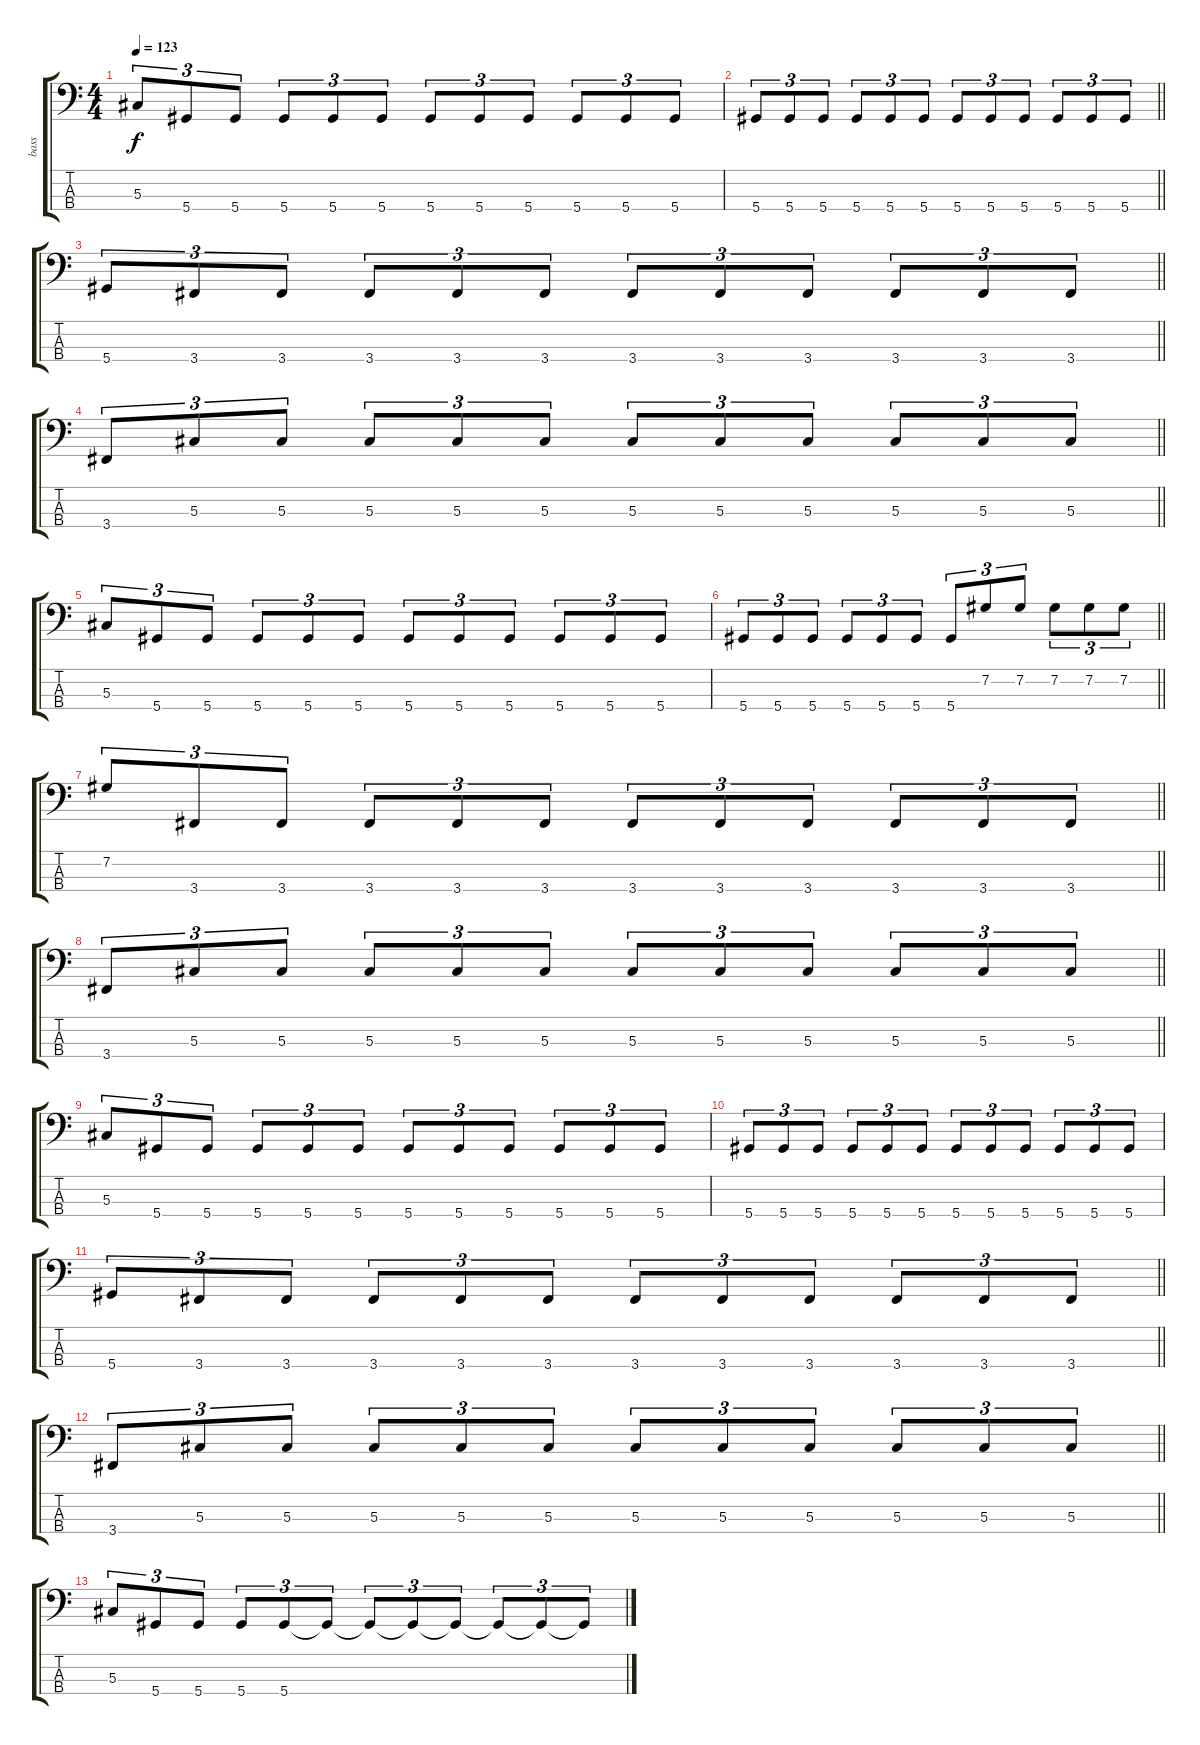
\track ("bass " "bass ") {instrument electricguitarjazz}
\staff {score tabs}
\tuning (Gb2 Db2 Ab1 Eb1) {hide}
\ts (4 4)
\tempo 123
\clef f4
\ks c
5.3.8{tu (3 2) dy f} 5.4.8{tu (3 2)} 5.4.8{tu (3 2)} 5.4.8{tu (3 2)} 5.4.8{tu (3 2)} 5.4.8{tu (3 2)} 5.4.8{tu (3 2)} 5.4.8{tu (3 2)} 5.4.8{tu (3 2)} 5.4.8{tu (3 2)} 5.4.8{tu (3 2)} 5.4.8{tu (3 2)} |
\barLineRight lightlight
5.4.8{tu (3 2)} 5.4.8{tu (3 2)} 5.4.8{tu (3 2)} 5.4.8{tu (3 2)} 5.4.8{tu (3 2)} 5.4.8{tu (3 2)} 5.4.8{tu (3 2)} 5.4.8{tu (3 2)} 5.4.8{tu (3 2)} 5.4.8{tu (3 2)} 5.4.8{tu (3 2)} 5.4.8{tu (3 2)} |
\barLineRight lightlight
5.4.8{tu (3 2)} 3.4.8{tu (3 2)} 3.4.8{tu (3 2)} 3.4.8{tu (3 2)} 3.4.8{tu (3 2)} 3.4.8{tu (3 2)} 3.4.8{tu (3 2)} 3.4.8{tu (3 2)} 3.4.8{tu (3 2)} 3.4.8{tu (3 2)} 3.4.8{tu (3 2)} 3.4.8{tu (3 2)} |
\barLineRight lightlight
3.4.8{tu (3 2)} 5.3.8{tu (3 2)} 5.3.8{tu (3 2)} 5.3.8{tu (3 2)} 5.3.8{tu (3 2)} 5.3.8{tu (3 2)} 5.3.8{tu (3 2)} 5.3.8{tu (3 2)} 5.3.8{tu (3 2)} 5.3.8{tu (3 2)} 5.3.8{tu (3 2)} 5.3.8{tu (3 2)} |
5.3.8{tu (3 2)} 5.4.8{tu (3 2)} 5.4.8{tu (3 2)} 5.4.8{tu (3 2)} 5.4.8{tu (3 2)} 5.4.8{tu (3 2)} 5.4.8{tu (3 2)} 5.4.8{tu (3 2)} 5.4.8{tu (3 2)} 5.4.8{tu (3 2)} 5.4.8{tu (3 2)} 5.4.8{tu (3 2)} |
\barLineRight lightlight
5.4.8{tu (3 2)} 5.4.8{tu (3 2)} 5.4.8{tu (3 2)} 5.4.8{tu (3 2)} 5.4.8{tu (3 2)} 5.4.8{tu (3 2)} 5.4.8{tu (3 2)} 7.2.8{tu (3 2)} 7.2.8{tu (3 2)} 7.2.8{tu (3 2)} 7.2.8{tu (3 2)} 7.2.8{tu (3 2)} |
\barLineRight lightlight
7.2.8{tu (3 2)} 3.4.8{tu (3 2)} 3.4.8{tu (3 2)} 3.4.8{tu (3 2)} 3.4.8{tu (3 2)} 3.4.8{tu (3 2)} 3.4.8{tu (3 2)} 3.4.8{tu (3 2)} 3.4.8{tu (3 2)} 3.4.8{tu (3 2)} 3.4.8{tu (3 2)} 3.4.8{tu (3 2)} |
\barLineRight lightlight
3.4.8{tu (3 2)} 5.3.8{tu (3 2)} 5.3.8{tu (3 2)} 5.3.8{tu (3 2)} 5.3.8{tu (3 2)} 5.3.8{tu (3 2)} 5.3.8{tu (3 2)} 5.3.8{tu (3 2)} 5.3.8{tu (3 2)} 5.3.8{tu (3 2)} 5.3.8{tu (3 2)} 5.3.8{tu (3 2)} |
5.3.8{tu (3 2)} 5.4.8{tu (3 2)} 5.4.8{tu (3 2)} 5.4.8{tu (3 2)} 5.4.8{tu (3 2)} 5.4.8{tu (3 2)} 5.4.8{tu (3 2)} 5.4.8{tu (3 2)} 5.4.8{tu (3 2)} 5.4.8{tu (3 2)} 5.4.8{tu (3 2)} 5.4.8{tu (3 2)} |
5.4.8{tu (3 2)} 5.4.8{tu (3 2)} 5.4.8{tu (3 2)} 5.4.8{tu (3 2)} 5.4.8{tu (3 2)} 5.4.8{tu (3 2)} 5.4.8{tu (3 2)} 5.4.8{tu (3 2)} 5.4.8{tu (3 2)} 5.4.8{tu (3 2)} 5.4.8{tu (3 2)} 5.4.8{tu (3 2)} |
\barLineRight lightlight
5.4.8{tu (3 2)} 3.4.8{tu (3 2)} 3.4.8{tu (3 2)} 3.4.8{tu (3 2)} 3.4.8{tu (3 2)} 3.4.8{tu (3 2)} 3.4.8{tu (3 2)} 3.4.8{tu (3 2)} 3.4.8{tu (3 2)} 3.4.8{tu (3 2)} 3.4.8{tu (3 2)} 3.4.8{tu (3 2)} |
\barLineRight lightlight
3.4.8{tu (3 2)} 5.3.8{tu (3 2)} 5.3.8{tu (3 2)} 5.3.8{tu (3 2)} 5.3.8{tu (3 2)} 5.3.8{tu (3 2)} 5.3.8{tu (3 2)} 5.3.8{tu (3 2)} 5.3.8{tu (3 2)} 5.3.8{tu (3 2)} 5.3.8{tu (3 2)} 5.3.8{tu (3 2)} |
5.3.8{tu (3 2)} 5.4.8{tu (3 2)} 5.4.8{tu (3 2)} 5.4.8{tu (3 2)} 5.4.8{tu (3 2)} 5.4{t}.8{tu (3 2)} 5.4{t}.8{tu (3 2)} 5.4{t}.8{tu (3 2)} 5.4{t}.8{tu (3 2)} 5.4{t}.8{tu (3 2)} 5.4{t}.8{tu (3 2)} 5.4{t}.8{tu (3 2)}
